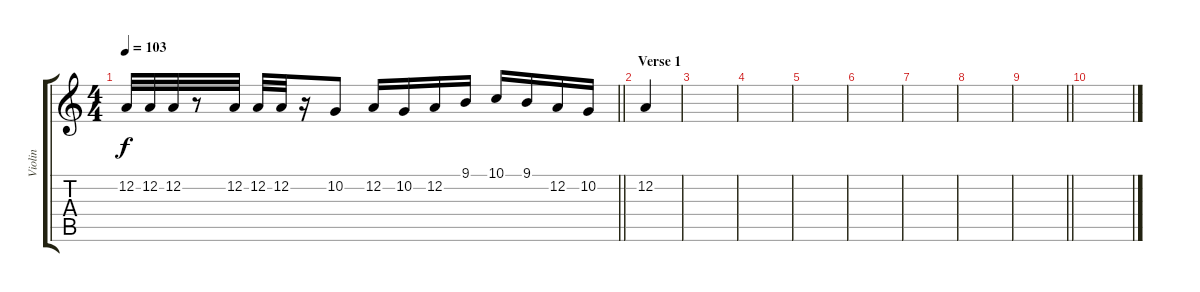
\track ("Violin" "Violin") {instrument violin}
\staff {score tabs}
\tuning (D4 A3 F3 C3 G2 D2) {hide}
\ts (4 4)
\tempo 103
\clef g2
\barLineRight lightlight
\ks aminor
12.2.32{dy f} 12.2.32 12.2.32 r.8 12.2.32 12.2.32 12.2.32 r.16 10.2.8 12.2.16 10.2.16 12.2.16 9.1.16 10.1.16 9.1.16 12.2.16 10.2.16 |
\section ("" "Verse 1")
12.2.4 |
|
|
|
|
|
|
\barLineRight lightlight
|
\section ("" "")
